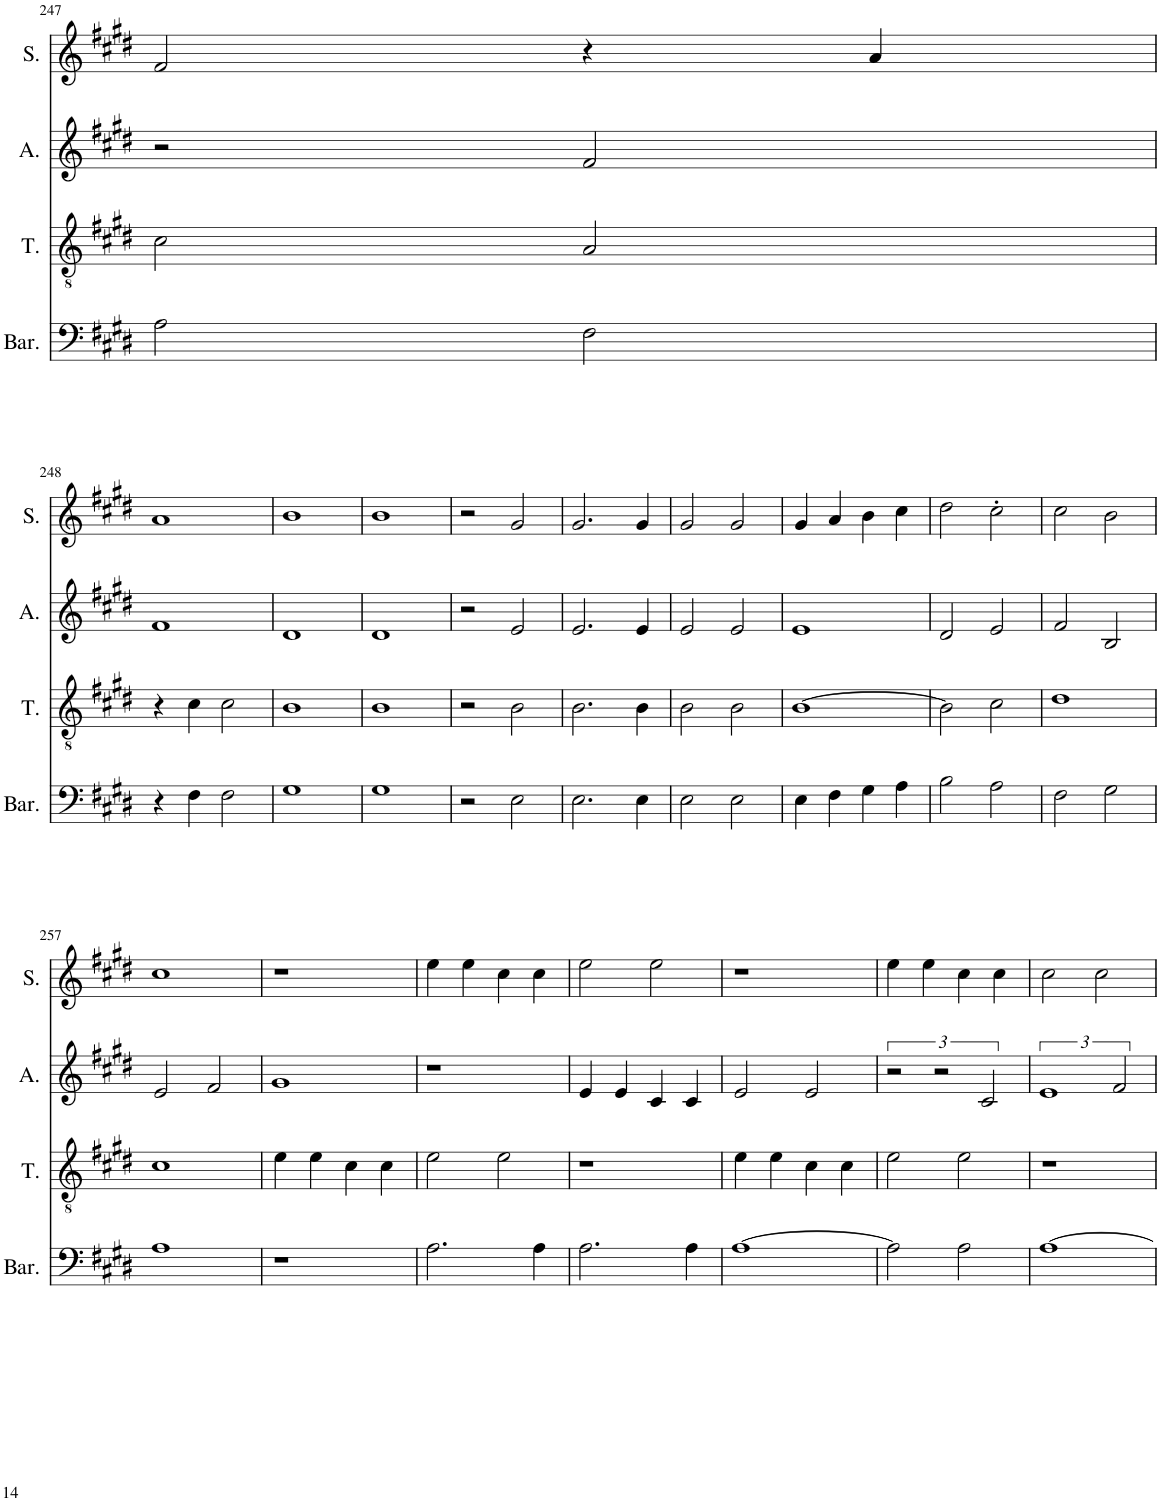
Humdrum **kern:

**kern	**kern	**kern	**kern
*part4	*part3	*part2	*part1
*staff4	*staff3	*staff2	*staff1
*I"Baryton	*I"Ténor	*I"Alto	*I"Soprano
*I'Bar.	*I'T.	*I'A.	*I'S.
!!LO:PB:g=z
*clefF4	*clefGv2	*clefG2	*clefG2
*k[f#c#g#d#]	*k[f#c#g#d#]	*k[f#c#g#d#]	*k[f#c#g#d#]
*M2/2	*M2/2	*M2/2	*M2/2
=247	=247	=247	=247
2A\	2c#\	2r	2f#/
2F#\	2A/	2f#/	4r
.	.	.	4a/
!!LO:LB:g=z
=248	=248	=248	=248
4r	4r	1f#	1a
4F#\	4c#\	.	.
2F#\	2c#\	.	.
=249	=249	=249	=249
1G#	1B	1d#	1b
=250	=250	=250	=250
1G#	1B	1d#	1b
=251	=251	=251	=251
2r	2r	2r	2r
2E\	2B\	2e/	2g#/
=252	=252	=252	=252
2.E\	2.B\	2.e/	2.g#/
4E\	4B\	4e/	4g#/
=253	=253	=253	=253
2E\	2B\	2e/	2g#/
2E\	2B\	2e/	2g#/
=254	=254	=254	=254
4E\	[1B	1e	4g#/
4F#\	.	.	4a/
4G#\	.	.	4b\
4A\	.	.	4cc#\
=255	=255	=255	=255
2B\	2B\]	2d#/	2dd#\
2A\	2c#\	2e/	2cc#'\
=256	=256	=256	=256
2F#\	1d#	2f#/	2cc#\
2G#\	.	2B/	2b\
!!LO:LB:g=z
=257	=257	=257	=257
1A	1c#	2e/	1cc#
.	.	2f#/	.
=258	=258	=258	=258
1r	4e\	1g#	1r
.	4e\	.	.
.	4c#\	.	.
.	4c#\	.	.
=259	=259	=259	=259
2.A\	2e\	1r	4ee\
.	.	.	4ee\
.	2e\	.	4cc#\
4A\	.	.	4cc#\
=260	=260	=260	=260
2.A\	1r	4e/	2ee\
.	.	4e/	.
.	.	4c#/	2ee\
4A\	.	4c#/	.
=261	=261	=261	=261
[1A	4e\	2e/	1r
.	4e\	.	.
.	4c#\	2e/	.
.	4c#\	.	.
=262	=262	=262	=262
2A\]	2e\	3r	4ee\
.	.	.	4ee\
.	.	3r	.
2A\	2e\	.	4cc#\
.	.	3c#/	.
.	.	.	4cc#\
=263	=263	=263	=263
[1A	1r	3%2e	2cc#\
.	.	.	2cc#\
.	.	3f#/	.
=	=	=	=
*-	*-	*-	*-
